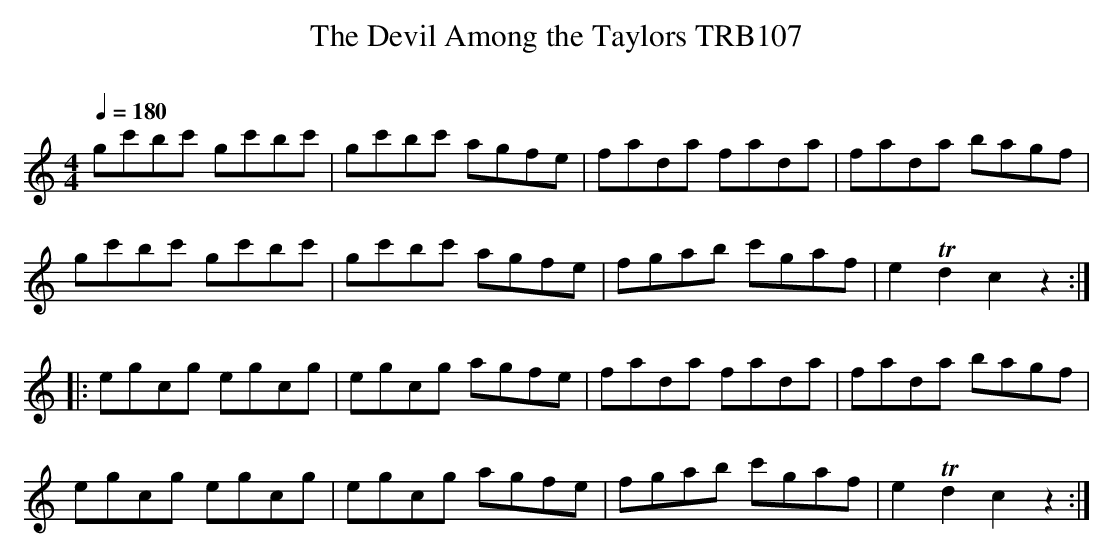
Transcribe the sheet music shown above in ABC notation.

X:1
T:Devil Among the Taylors TRB107, The
Q:1/4=180
L:1/8
M:4/4
O:
K:C
gc'bc' gc'bc' | gc'bc' agfe | fada fada | fada bagf |
gc'bc' gc'bc' | gc'bc' agfe | fgab c'gaf | e2 Td2 c2 z2 :|
|:egcg egcg | egcg agfe | fada fada | fada bagf |
egcg egcg | egcg agfe | fgab c'gaf | e2 Td2 c2 z2 :|
